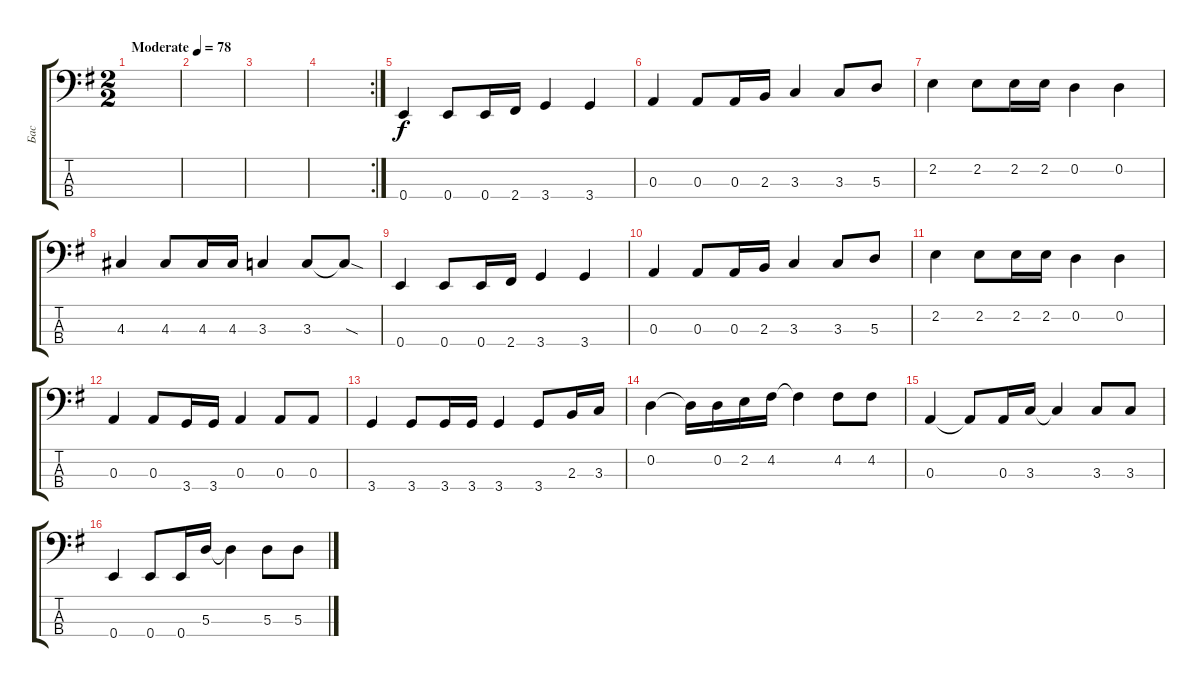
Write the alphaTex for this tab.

\track ("Бас" "Бас") {instrument electricbassfinger}
\staff {score tabs}
\tuning (G2 D2 A1 E1) {hide}
\ts (2 2)
\tempo (78 "Moderate")
\clef f4
\ks eminor
|
|
|
\rc 2
|
0.4.4 0.4.8 0.4.16 2.4.16 3.4.4 3.4.4 |
0.3.4 0.3.8 0.3.16 2.3.16 3.3.4 3.3.8 5.3.8 |
2.2.4 2.2.8 2.2.16 2.2.16 0.2.4 0.2.4 |
4.3.4 4.3.8 4.3.16 4.3.16 3.3.4 3.3.8 3.3{sod t}.8 |
0.4.4 0.4.8 0.4.16 2.4.16 3.4.4 3.4.4 |
0.3.4 0.3.8 0.3.16 2.3.16 3.3.4 3.3.8 5.3.8 |
2.2.4 2.2.8 2.2.16 2.2.16 0.2.4 0.2.4 |
0.3.4 0.3.8 3.4.16 3.4.16 0.3.4 0.3.8 0.3.8 |
3.4.4 3.4.8 3.4.16 3.4.16 3.4.4 3.4.8 2.3.16 3.3.16 |
0.2.4 0.2{t}.16 0.2.16 2.2.16 4.2.16 4.2{t}.4 4.2.8 4.2.8 |
0.3.4 0.3{t}.8 0.3.16 3.3.16 3.3{t}.4 3.3.8 3.3.8 |
0.4.4 0.4.8 0.4.16 5.3.16 5.3{t}.4 5.3.8 5.3.8
